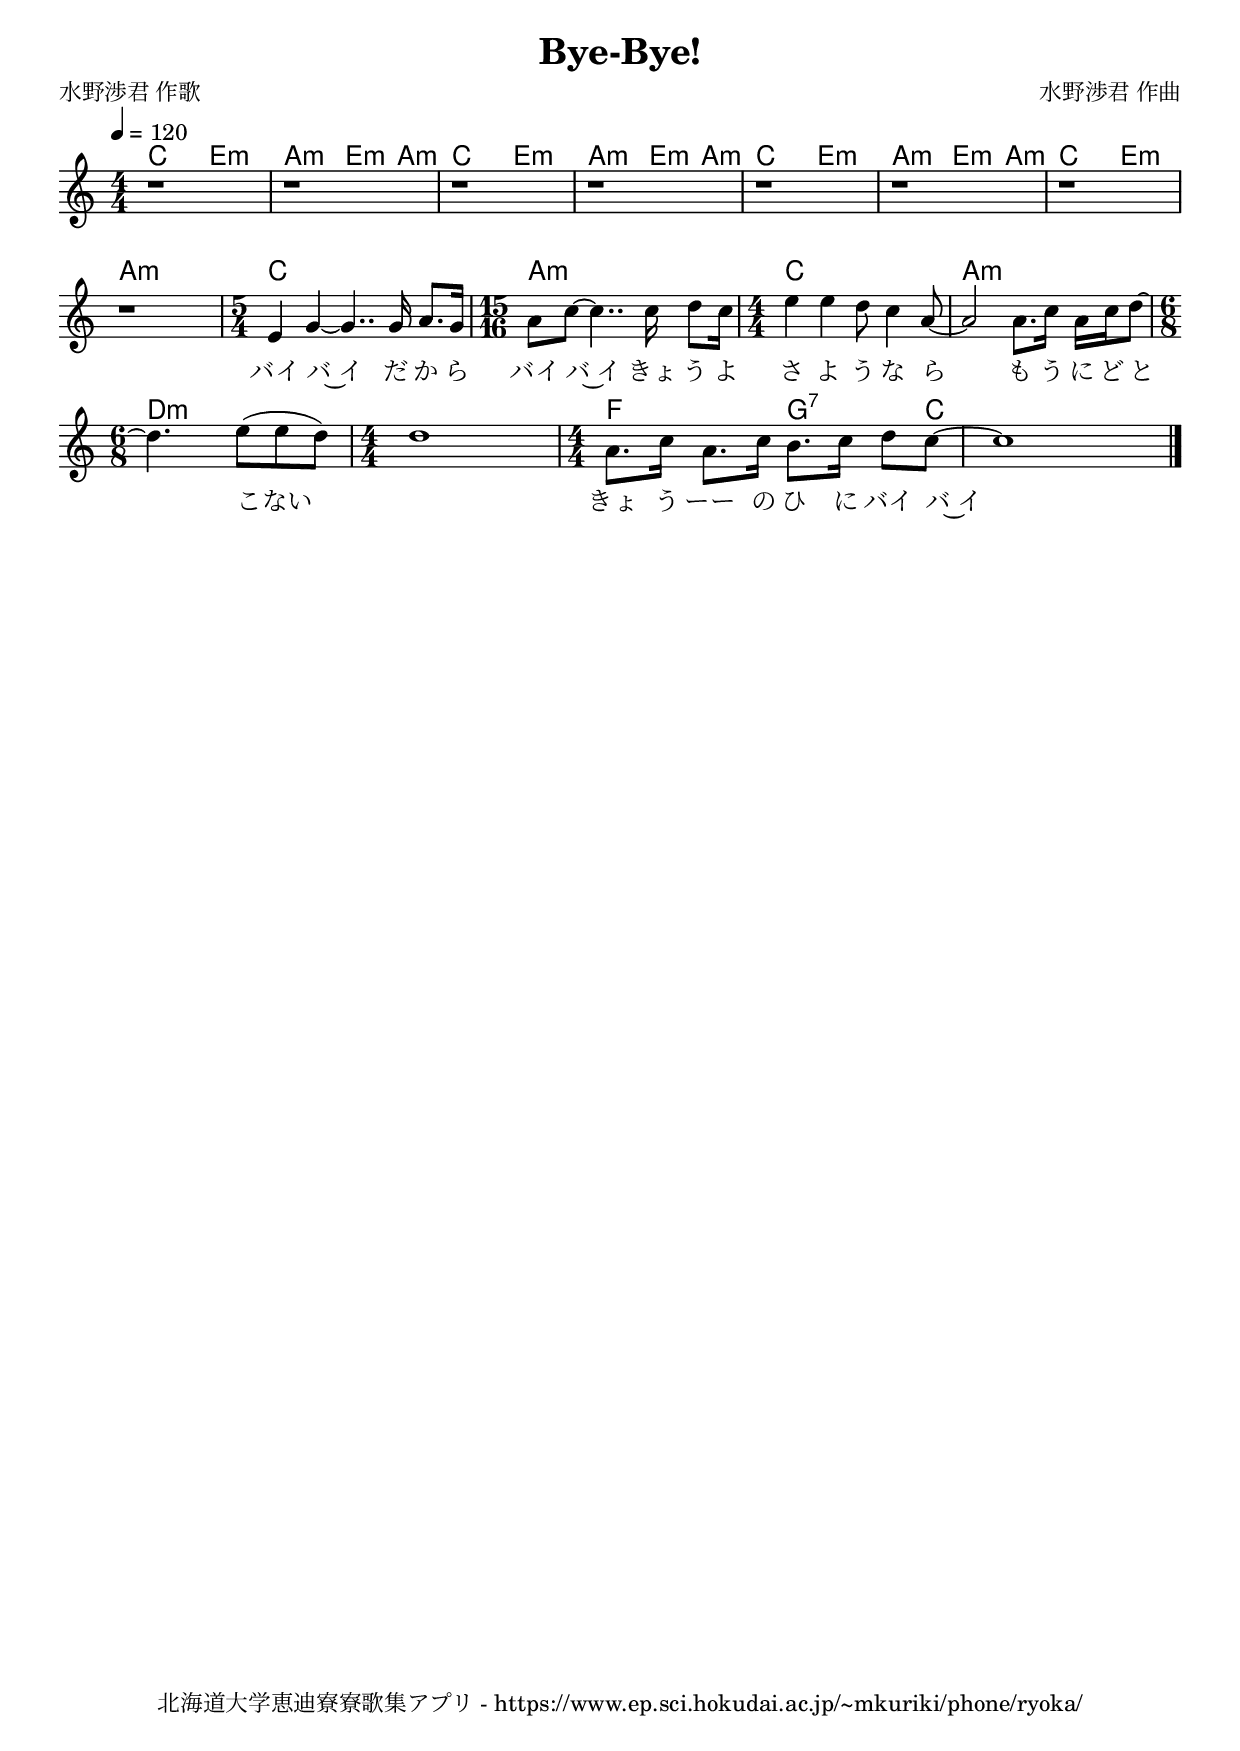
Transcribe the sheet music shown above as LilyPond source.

\version "2.18.2"

\paper {indent = 0}

\header {
  title = "Bye-Bye!"
  subtitle = ""
  composer = "水野渉君 作曲"
  poet = "水野渉君 作歌"
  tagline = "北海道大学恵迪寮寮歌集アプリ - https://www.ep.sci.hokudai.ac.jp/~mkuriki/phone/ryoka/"
}


melody = \relative c'{
  \tempo 4 = 120
  %\autoBeamOff
  \numericTimeSignature
  \override BreathingSign.text = \markup { \musicglyph #"scripts.upedaltoe" } % ブレスの記号指定
  \key c \major
  \time 4/4 
  % 3 repeat
  r1 | 
  r | 
  % 3 repeat
  r1 | 
  r | 
  r1 | 
  r | 
  % end repeat
  r | 
  r |
  \time 5/4 
  e4 g~ g4.. g16 a8. g16 | 
  \time 15/16 
  a8 c~ c4.. c16 d8 c16 |
  \time 4/4 
  e4 e d8 c4 a8~ |
  a2 a8. c16 a c d8~ | \break
  \time 6/8 
  d4. e8( e d) | 
  \time 4/4 
  d1 | 
  \time 4/4 
  a8. c16 a8. c16 b8. c16 d8 c~ | 
  c1 \bar "|."|
  %g'8.[ g16] g8[ b] d4 b8[ g] |
  %fis8.[ fis16] fis8[ b] d4 fis,8[ fis] |
  %e4. fis8 g4 fis8[ g] |
  %a8.[ a16] a8[ b] a4. r8 | \break
  %g8.[ g16] g8[ b] d8.[ d16] b8[ g] | 
  %fis8.[ fis16] fis8[ b] d4 fis,8[ fis] |
  %e4. fis8 g4 fis8[ g] |
  %a8.[ a16] a8[ a] g4 g8.[ g16] | \break
  %e'2 c4 d8. e16 |
  %d2 b |
  %r4 c8[ b] a4 b8[ c] |
  %d1 | \break
  %e4. fis8 g4 e |
  %d4. d8 b2 |
  %a4. a8 a4 b |
  %g2.~ g8 r \bar "|."|
}

text = \lyricmode {
  バイ バ~イ だ か ら 
  バイ バ~イ きょ う よ さ よ う な ら
  も う に ど と こない 
  　 きょ う ーー の ひ に バイ バ~イ
}

harmony = \chordmode {
  % 3 repeat
  c2 e:m 
  a:m e4:m a:m 
  % 3 repeat
  c2 e:m 
  a:m e4:m a:m 
  c2 e:m 
  a:m e4:m a:m 
  % end repeat
  c2 e:m 
  a2:m a:m
  c1~ c4 a2:m~ a4.:m~ a16:m c1 a:m
  d2:m~ d4:m~ d1:m f2 g4:7~ g8:7 c1
}

drum = \drummode{
}

\score {
  <<
    % ギターコード
    \new ChordNames \with {midiInstrument = #"acoustic guitar (nylon)"}{
      \set chordChanges = ##t
      \harmony
    }
    
    % メロディーライン
    \new Voice = "one"{\melody}
    % 歌詞
    \new Lyrics \lyricsto "one" \text
    % 太鼓
    % \new DrumStaff \with{
    %   \remove "Time_signature_engraver"
    %   drumStyleTable = #percussion-style
    %   \override StaffSymbol.line-count = #1
    %   \hide Stem
    % }
    % \drum
  >>

  \midi {}
  \layout {
  \context {
    \Score
    \remove "Bar_number_engraver"
  }
}
}
